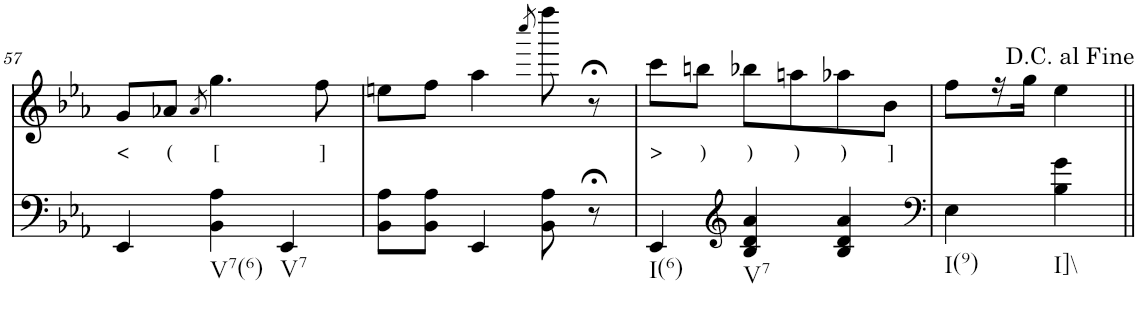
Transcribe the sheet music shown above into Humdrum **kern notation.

**kern	**kern	**text
*part2	*part1	*part1
*staff2	*staff1	*staff1
*I"piano	*I"piano	*
*I'Pno	*I'Pno	*
!!LO:PB:g=z
*clefF4	*clefG2	*
*k[b-e-a-]	*k[b-e-a-]	*
*M3/4	*M3/4	*
=57	=57	=57
!	!	!LO:LY:b
4EE-/	8g/L	<
!	!	!LO:LY:b
.	8a-X/J	(
.	8qa-/	.
!LO:TX:b:t=V7(6)	!	!
!	!	!LO:LY:b
4BB-\ 4A-\	4.gg\	[
!LO:TX:b:t=V7	!	!
4EE-/	.	.
!	!	!LO:LY:b
.	8ff\	]
=58	=58	=58
8BB-\ 8A-\L	8een\L	.
8BB-\ 8A-\J	8ff\J	.
4EE-/	4aa-\	.
.	8qcccc/	.
8BB-\ 8A-\	8ffff\	.
8r;<	8r;<	.
=59	=59	=59
!LO:TX:b:t=I(6)	!	!
!	!	!LO:LY:b
4EE-/	8ccc\L	>
!	!	!LO:LY:b
.	8bbn\J	)
*clefG2	*	*
!LO:TX:b:t=V7	!	!
!	!	!LO:LY:b
4B-/ 4d/ 4a-/	8bb-X\L	)
!	!	!LO:LY:b
.	8aan\	)
!	!	!LO:LY:b
4B-/ 4d/ 4a-/	8aa-X\	)
!	!	!LO:LY:b
.	8b-\J	]
=60	=60	=60
*clefF4	*	*
!LO:TX:b:t=I(9)	!	!
4E-\	8ff\L	.
.	16r	.
.	16gg\JJ	.
!LO:TX:b:t=I]\\	!	!
4B-\ 4g\	4ee-\	.
=||	=||	=||
*-	*-	*-
